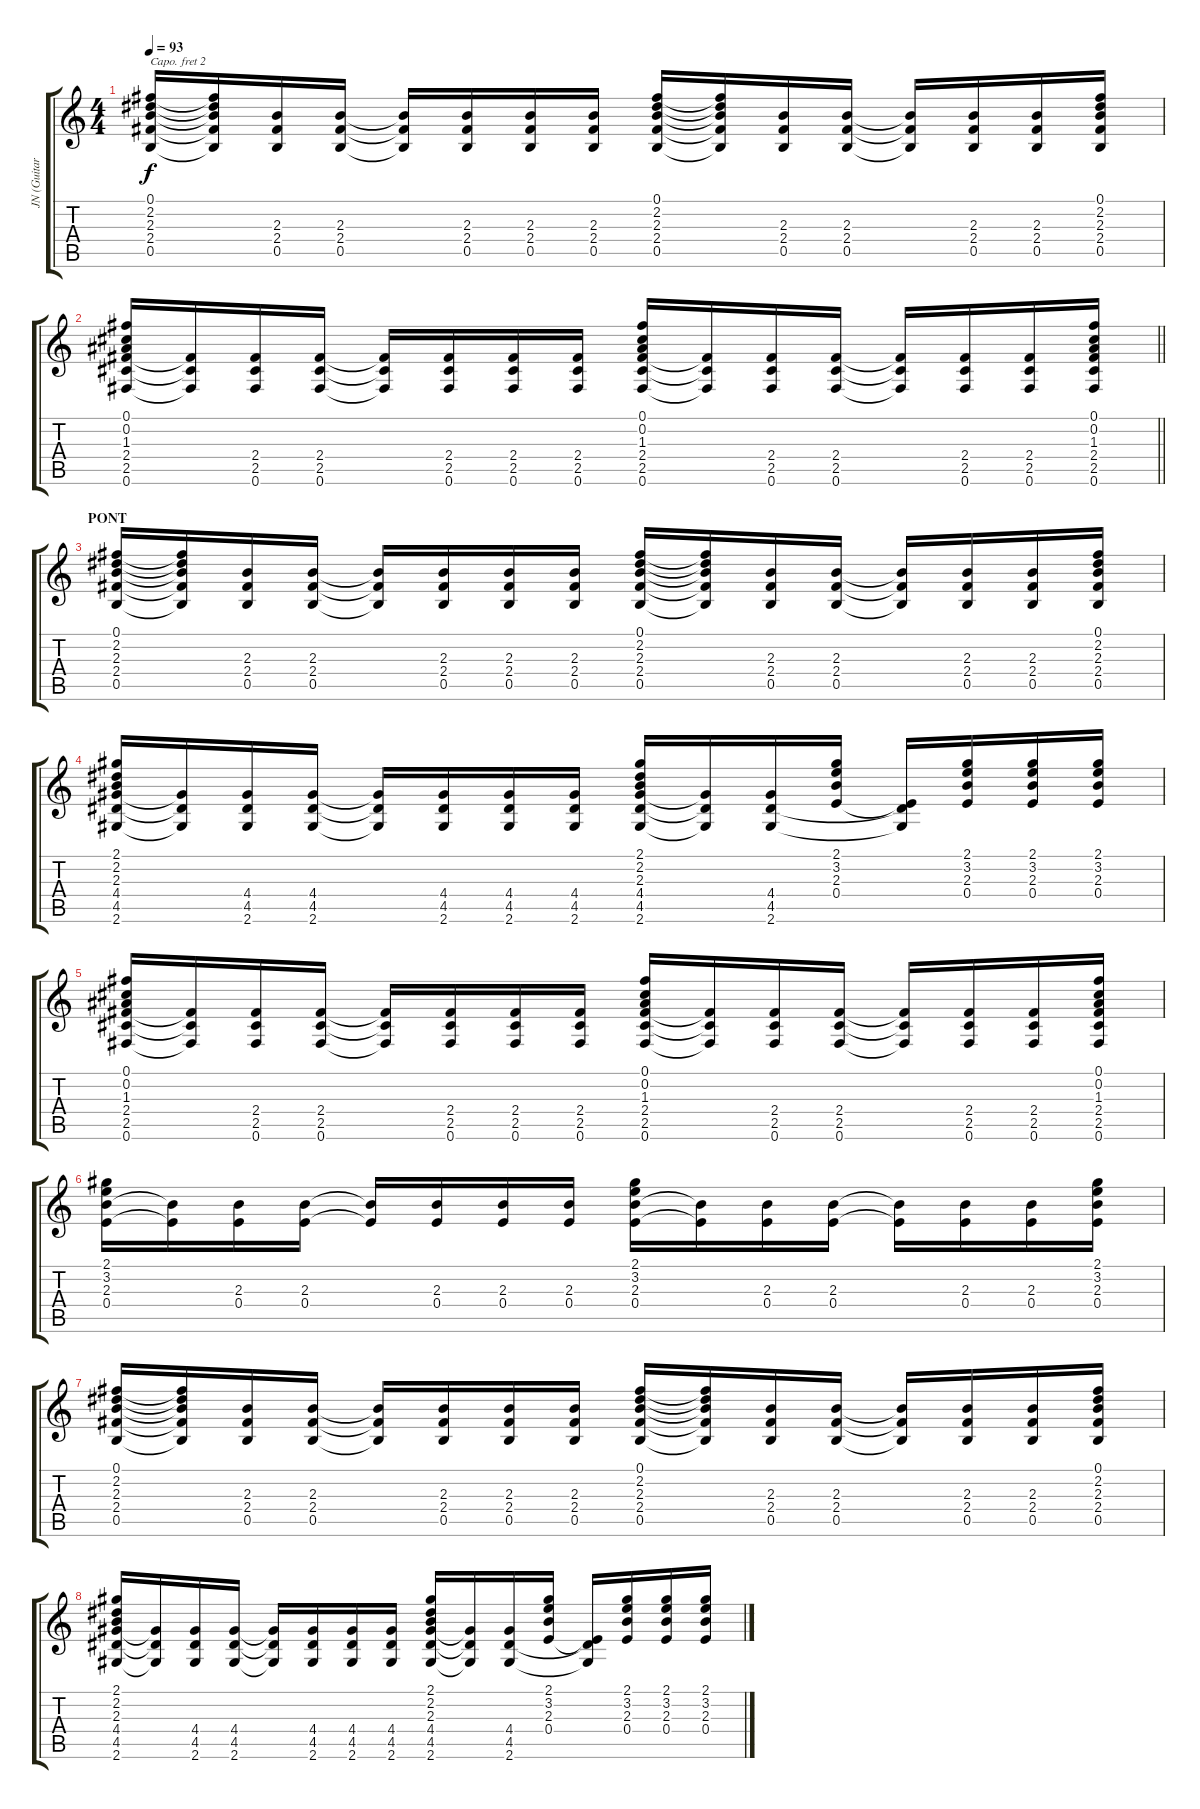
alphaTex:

\track ("JN (Guitar_02)" "JN (Guitar") {instrument acousticguitarsteel}
\staff {score tabs}
\capo 2
\tuning (E4 B3 G3 D3 A2 E2) {hide}
\ts (4 4)
\tempo 93
\clef g2
\ks c
(0.1 2.2 2.3 2.4 0.5).16{dy f} (0.1{t} 2.2{t} 2.3{t} 2.4{t} 0.5{t}).16 (2.3 2.4 0.5).16 (2.3 2.4 0.5).16 (2.3{t} 2.4{t} 0.5{t}).16 (2.3 2.4 0.5).16 (2.3 2.4 0.5).16 (2.3 2.4 0.5).16 (0.1 2.2 2.3 2.4 0.5).16 (0.1{t} 2.2{t} 2.3{t} 2.4{t} 0.5{t}).16 (2.3 2.4 0.5).16 (2.3 2.4 0.5).16 (2.3{t} 2.4{t} 0.5{t}).16 (2.3 2.4 0.5).16 (2.3 2.4 0.5).16 (0.1 2.2 2.3 2.4 0.5).16 |
\barLineRight lightlight
(0.1 0.2 1.3 2.4 2.5 0.6).16 (2.4{t} 2.5{t} 0.6{t}).16 (2.4 2.5 0.6).16 (2.4 2.5 0.6).16 (2.4{t} 2.5{t} 0.6{t}).16 (2.4 2.5 0.6).16 (2.4 2.5 0.6).16 (2.4 2.5 0.6).16 (0.1 0.2 1.3 2.4 2.5 0.6).16 (2.4{t} 2.5{t} 0.6{t}).16 (2.4 2.5 0.6).16 (2.4 2.5 0.6).16 (2.4{t} 2.5{t} 0.6{t}).16 (2.4 2.5 0.6).16 (2.4 2.5 0.6).16 (0.1 0.2 1.3 2.4 2.5 0.6).16 |
\section ("" "PONT")
(0.1 2.2 2.3 2.4 0.5).16 (0.1{t} 2.2{t} 2.3{t} 2.4{t} 0.5{t}).16 (2.3 2.4 0.5).16 (2.3 2.4 0.5).16 (2.3{t} 2.4{t} 0.5{t}).16 (2.3 2.4 0.5).16 (2.3 2.4 0.5).16 (2.3 2.4 0.5).16 (0.1 2.2 2.3 2.4 0.5).16 (0.1{t} 2.2{t} 2.3{t} 2.4{t} 0.5{t}).16 (2.3 2.4 0.5).16 (2.3 2.4 0.5).16 (2.3{t} 2.4{t} 0.5{t}).16 (2.3 2.4 0.5).16 (2.3 2.4 0.5).16 (0.1 2.2 2.3 2.4 0.5).16 |
(2.1 2.2 2.3 4.4 4.5 2.6).16 (4.4{t} 4.5{t} 2.6{t}).16 (4.4 4.5 2.6).16 (4.4 4.5 2.6).16 (4.4{t} 4.5{t} 2.6{t}).16 (4.4 4.5 2.6).16 (4.4 4.5 2.6).16 (4.4 4.5 2.6).16 (2.1 2.2 2.3 4.4 4.5 2.6).16 (4.4{t} 4.5{t} 2.6{t}).16 (4.4 4.5 2.6).16 (2.1 3.2 2.3 0.4).16 (0.4{t} 4.5{t} 2.6{t}).16 (2.1 3.2 2.3 0.4).16 (2.1 3.2 2.3 0.4).16 (2.1 3.2 2.3 0.4).16 |
(0.1 0.2 1.3 2.4 2.5 0.6).16 (2.4{t} 2.5{t} 0.6{t}).16 (2.4 2.5 0.6).16 (2.4 2.5 0.6).16 (2.4{t} 2.5{t} 0.6{t}).16 (2.4 2.5 0.6).16 (2.4 2.5 0.6).16 (2.4 2.5 0.6).16 (0.1 0.2 1.3 2.4 2.5 0.6).16 (2.4{t} 2.5{t} 0.6{t}).16 (2.4 2.5 0.6).16 (2.4 2.5 0.6).16 (2.4{t} 2.5{t} 0.6{t}).16 (2.4 2.5 0.6).16 (2.4 2.5 0.6).16 (0.1 0.2 1.3 2.4 2.5 0.6).16 |
(2.1 3.2 2.3 0.4).16 (2.3{t} 0.4{t}).16 (2.3 0.4).16 (2.3 0.4).16 (2.3{t} 0.4{t}).16 (2.3 0.4).16 (2.3 0.4).16 (2.3 0.4).16 (2.1 3.2 2.3 0.4).16 (2.3{t} 0.4{t}).16 (2.3 0.4).16 (2.3 0.4).16 (2.3{t} 0.4{t}).16 (2.3 0.4).16 (2.3 0.4).16 (2.1 3.2 2.3 0.4).16 |
(0.1 2.2 2.3 2.4 0.5).16 (0.1{t} 2.2{t} 2.3{t} 2.4{t} 0.5{t}).16 (2.3 2.4 0.5).16 (2.3 2.4 0.5).16 (2.3{t} 2.4{t} 0.5{t}).16 (2.3 2.4 0.5).16 (2.3 2.4 0.5).16 (2.3 2.4 0.5).16 (0.1 2.2 2.3 2.4 0.5).16 (0.1{t} 2.2{t} 2.3{t} 2.4{t} 0.5{t}).16 (2.3 2.4 0.5).16 (2.3 2.4 0.5).16 (2.3{t} 2.4{t} 0.5{t}).16 (2.3 2.4 0.5).16 (2.3 2.4 0.5).16 (0.1 2.2 2.3 2.4 0.5).16 |
(2.1 2.2 2.3 4.4 4.5 2.6).16 (4.4{t} 4.5{t} 2.6{t}).16 (4.4 4.5 2.6).16 (4.4 4.5 2.6).16 (4.4{t} 4.5{t} 2.6{t}).16 (4.4 4.5 2.6).16 (4.4 4.5 2.6).16 (4.4 4.5 2.6).16 (2.1 2.2 2.3 4.4 4.5 2.6).16 (4.4{t} 4.5{t} 2.6{t}).16 (4.4 4.5 2.6).16 (2.1 3.2 2.3 0.4).16 (0.4{t} 4.5{t} 2.6{t}).16 (2.1 3.2 2.3 0.4).16 (2.1 3.2 2.3 0.4).16 (2.1 3.2 2.3 0.4).16
